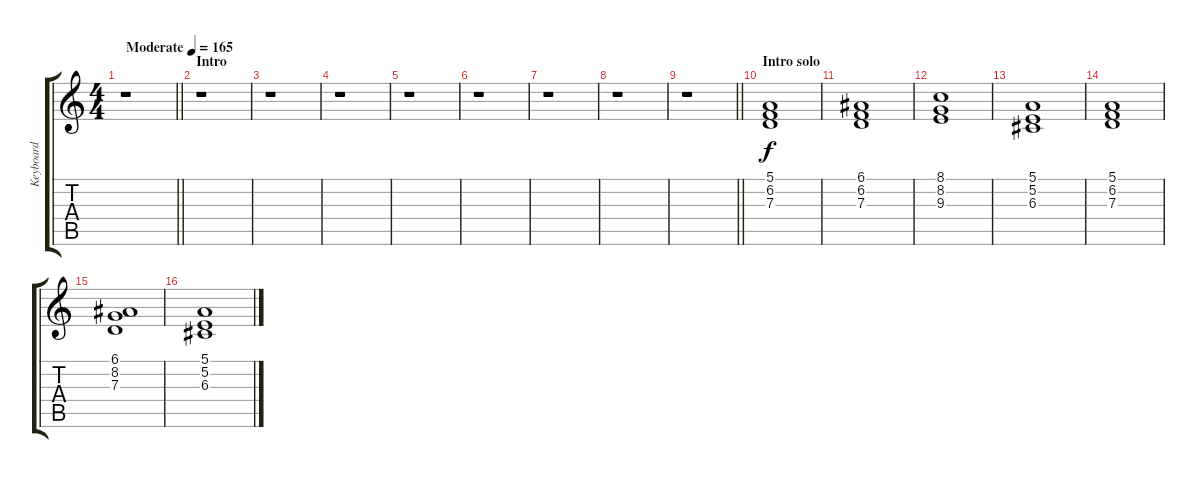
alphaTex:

\track ("Keyboard" "Keyboard") {instrument synthstrings1}
\staff {score tabs}
\tuning (E4 B3 G3 D3 A2 E2) {hide}
\ts (4 4)
\tempo (165 "Moderate")
\clef g2
\barLineRight lightlight
\ks c
r.1{dy f instrument synthstrings1} |
\section ("" "Intro")
r.1 |
r.1 |
r.1 |
r.1 |
r.1 |
r.1 |
r.1 |
\barLineRight lightlight
r.1 |
\section ("" "Intro solo")
(5.1 6.2 7.3).1 |
(6.1 6.2 7.3).1 |
(8.1 8.2 9.3).1 |
(5.1 5.2 6.3).1 |
(5.1 6.2 7.3).1 |
(6.1 8.2 7.3).1 |
(5.1 5.2 6.3).1
